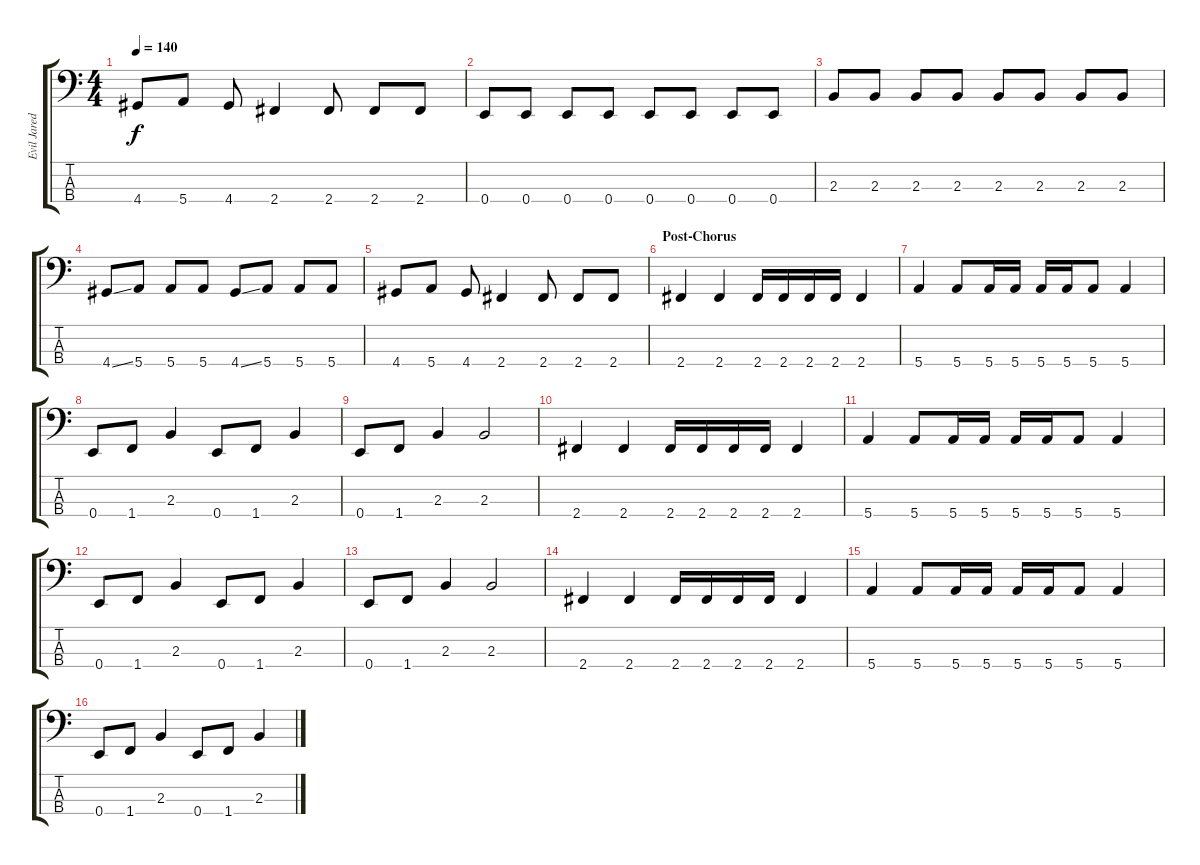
\track ("Evil Jared" "Evil Jared") {instrument electricbassfinger}
\staff {score tabs}
\tuning (G2 D2 A1 E1) {hide}
\ts (4 4)
\tempo 140
\clef f4
\ks c
4.4.8{dy f} 5.4.8 4.4.8 2.4.4 2.4.8 2.4.8 2.4.8 |
0.4.8 0.4.8 0.4.8 0.4.8 0.4.8 0.4.8 0.4.8 0.4.8 |
2.3.8 2.3.8 2.3.8 2.3.8 2.3.8 2.3.8 2.3.8 2.3.8 |
4.4{ss}.8 5.4.8 5.4.8 5.4.8 4.4{ss}.8 5.4.8 5.4.8 5.4.8 |
4.4.8 5.4.8 4.4.8 2.4.4 2.4.8 2.4.8 2.4.8 |
\section ("" "Post-Chorus")
2.4.4 2.4.4 2.4.16 2.4.16 2.4.16 2.4.16 2.4.4 |
5.4.4 5.4.8 5.4.16 5.4.16 5.4.16 5.4.16 5.4.8 5.4.4 |
0.4.8 1.4.8 2.3.4 0.4.8 1.4.8 2.3.4 |
0.4.8 1.4.8 2.3.4 2.3.2 |
2.4.4 2.4.4 2.4.16 2.4.16 2.4.16 2.4.16 2.4.4 |
5.4.4 5.4.8 5.4.16 5.4.16 5.4.16 5.4.16 5.4.8 5.4.4 |
0.4.8 1.4.8 2.3.4 0.4.8 1.4.8 2.3.4 |
0.4.8 1.4.8 2.3.4 2.3.2 |
2.4.4 2.4.4 2.4.16 2.4.16 2.4.16 2.4.16 2.4.4 |
5.4.4 5.4.8 5.4.16 5.4.16 5.4.16 5.4.16 5.4.8 5.4.4 |
0.4.8 1.4.8 2.3.4 0.4.8 1.4.8 2.3.4
